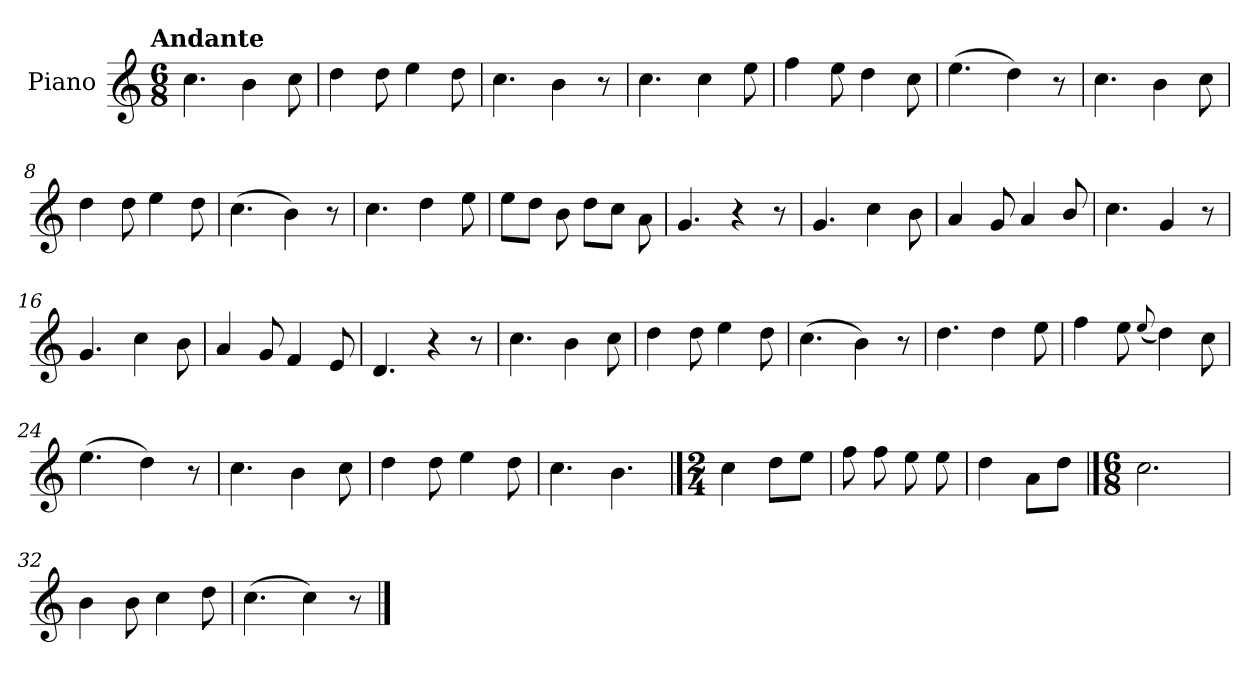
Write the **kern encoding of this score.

**kern
*part1
*staff1
*I"Piano
*I'Pno.
*clefG2
*k[]
!!LO:TX:omd:t=Andante
*M6/8
*MM92
=1
4.cc\
4b\
8cc\
=2
4dd\
8dd\
4ee\
8dd\
=3
4.cc\
4b\
8r
=4
4.cc\
4cc\
8ee\
=5
4ff\
8ee\
4dd\
8cc\
=6
(>4.ee\
4dd\)
8r
!!LO:LB:g=z
=7
4.cc\
4b\
8cc\
=8
4dd\
8dd\
4ee\
8dd\
=9
(>4.cc\
4b\)
8r
=10
4.cc\
4dd\
8ee\
=11
8ee\L
8dd\J
8b\
8dd\L
8cc\J
8a\
=12
4.g/
4r
8r
=13
4.g/
4cc\
8b\
=14
4a/
8g/
4a/
8b/
!!LO:LB:g=z
=15
4.cc\
4g/
8r
=16
4.g/
4cc\
8b\
=17
4a/
8g/
4f/
8e/
=18
4.d/
4r
8r
=19
4.cc\
4b\
8cc\
=20
4dd\
8dd\
4ee\
8dd\
=21
(>4.cc\
4b\)
8r
=22
4.dd\
4dd\
8ee\
!!LO:LB:g=z
=23
4ff\
8ee\
(<8qqee/
4dd\)
8cc\
=24
(>4.ee\
4dd\)
8r
=25
4.cc\
4b\
8cc\
=26
4dd\
8dd\
4ee\
8dd\
=27
4.cc\
4.b\
==28
*M2/4
4cc\
8dd\L
8ee\J
!!LO:LB:g=z
=29
8ff\
8ff\
8ee\
8ee\
=30
4dd\
8a\L
8dd\J
==31
*M6/8
2.cc\
=32
4b\
8b\
4cc\
8dd\
=33
(>4.cc\
4cc\)
8r
==
*-
